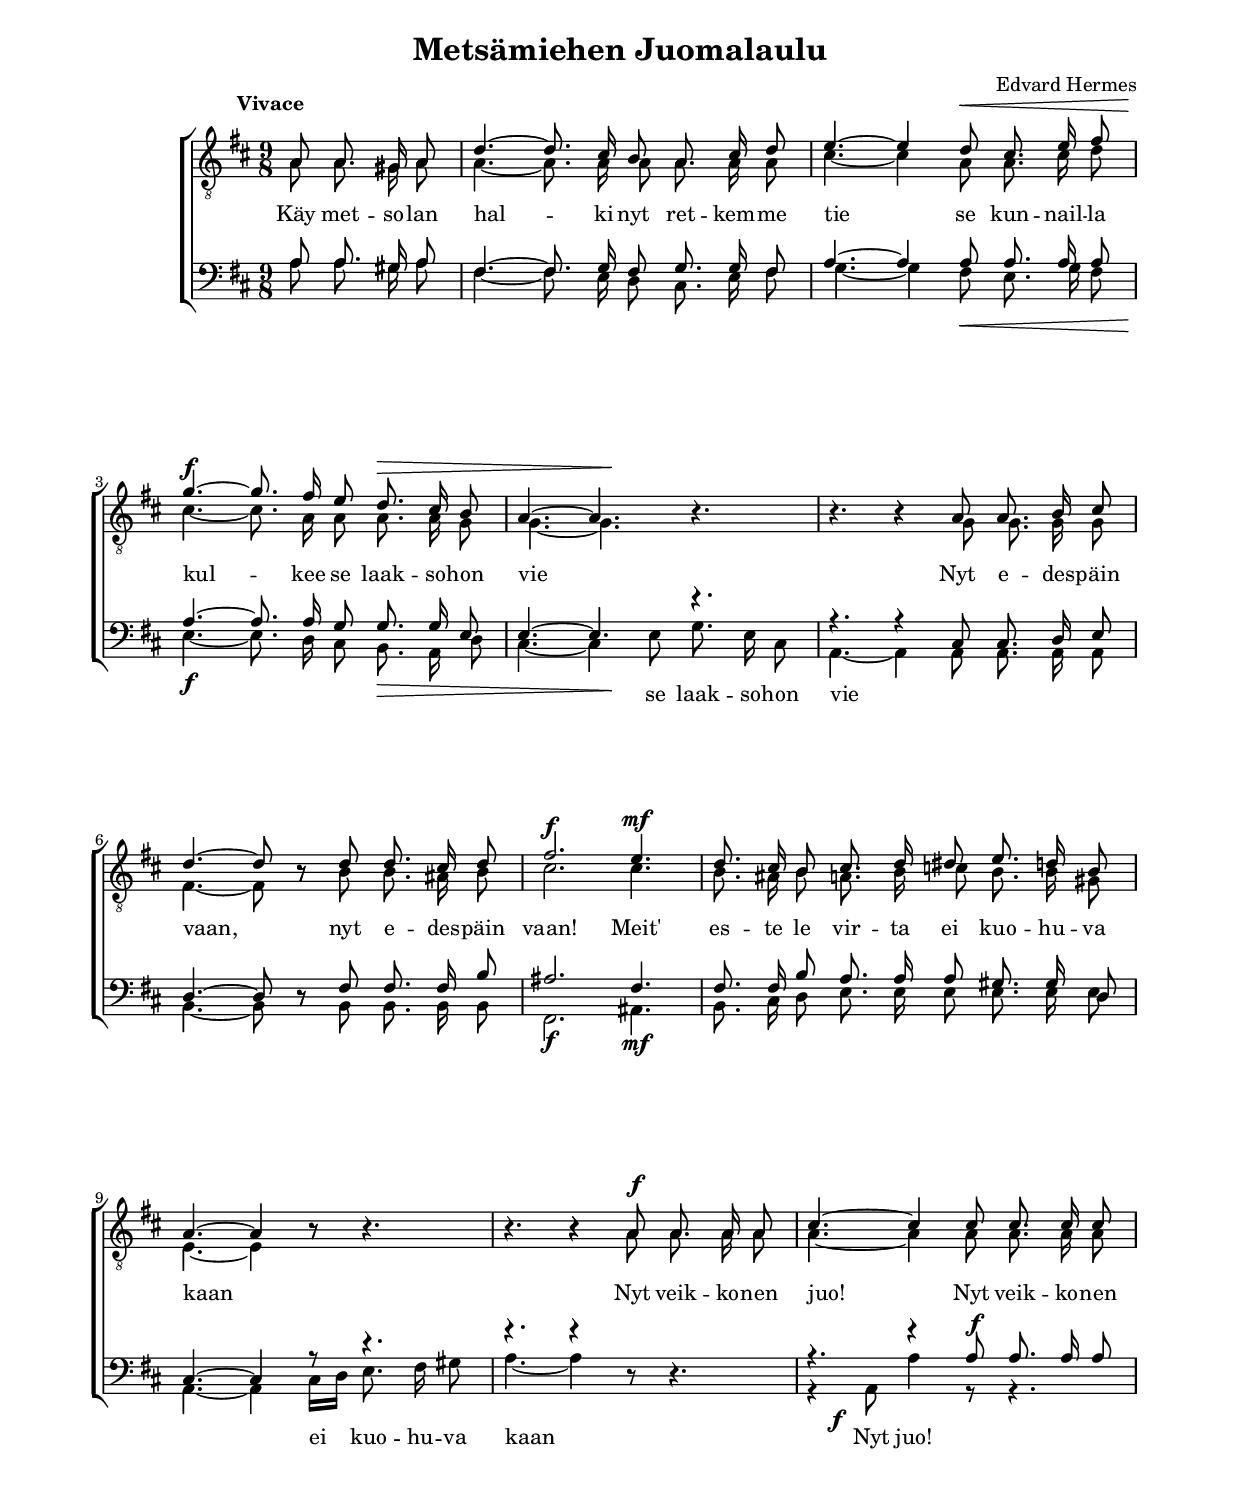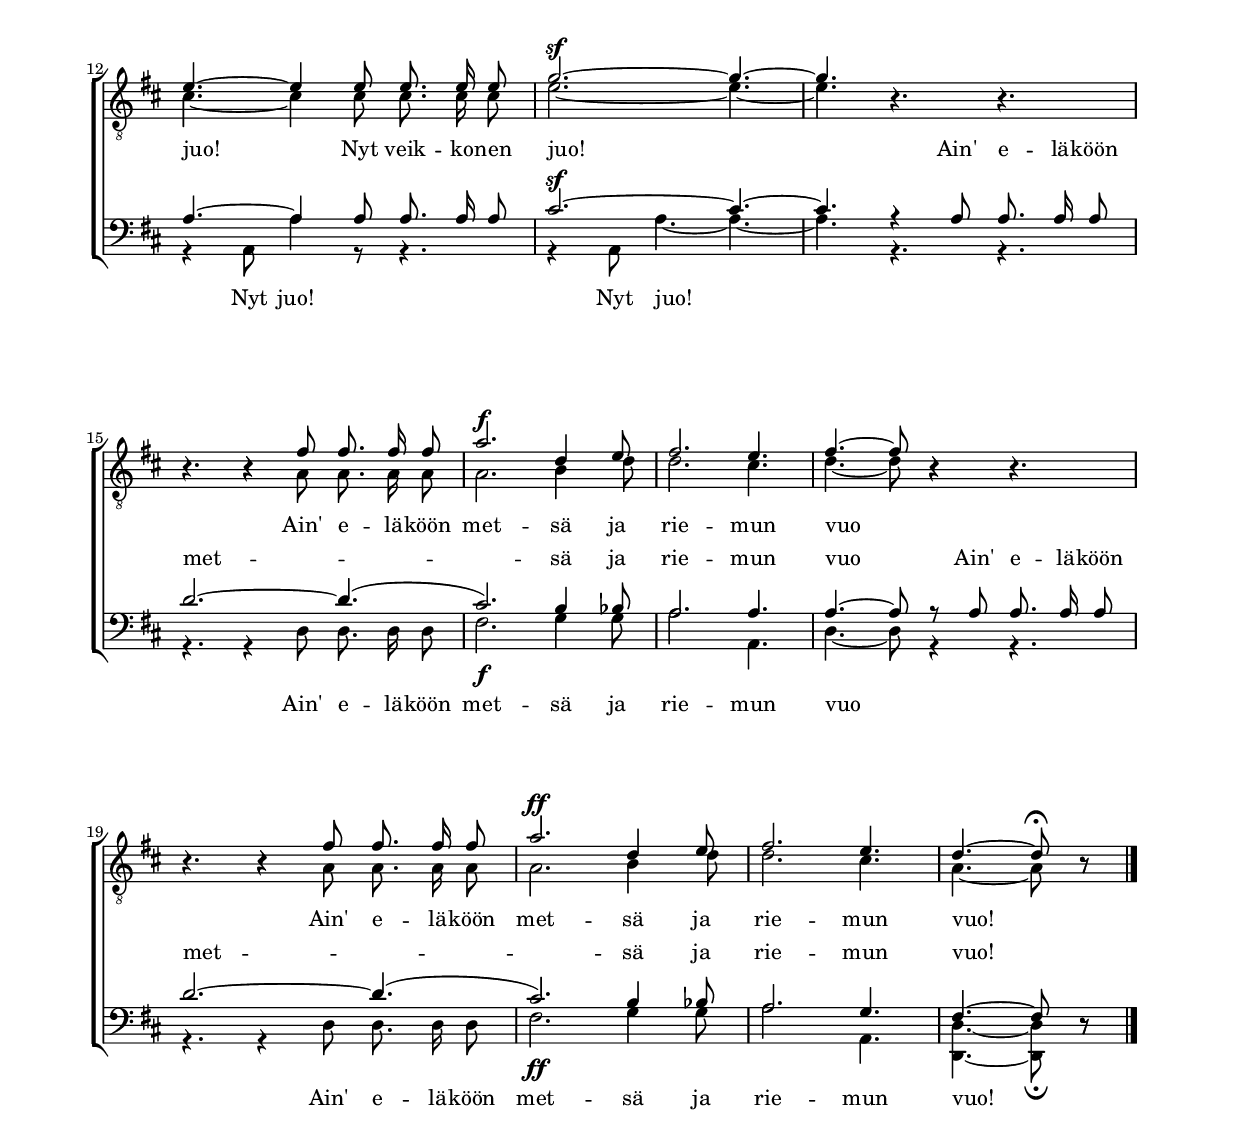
% LilyBin
\version "2.24.0"

\include "../../Include/midiVolume.ly"
\include "../../Include/copyright.ly"
\include "../../Include/customPaper.ly"

\bookOutputName "MetsamiehenJuomalaulu"
\pageHeader

global = {
	\time 9/8
	\key d \major
}

systemUp = \relative c' {
	\autoBeamOff
	\partial 2
	\override DynamicLineSpanner.staff-padding = #3

	s2 |

	s4. s4. s4. |
	s4. s4 s8\< s4. |
	s4.\f s4. s4.\> |
	s4. s4.\! s4. |

	s4. s4. s4. |
	s4. s4. s4. |
	s4.\f s4. s4.\mf |
	s4. s4. s4. |

	s4. s4. s4. |
	s4. s4 s8\f s4. |
	s4. s4. s4. |
	s4. s4. s4. |

	s4.\sf s4. s4. |
	s4. s4. s4. |
	s4. s4. s4. |
	s4.\f s4. s4. |

	s4. s4. s4. |
	s4. s4. s4. |
	s4. s4. s4. |
	s4.\ff s4. s4. |

	s4. s4. s4. |
	s4. s4

 	\bar "|."
}

systemBone = \relative c' {
	\autoBeamOff
	\partial 2
	\override DynamicLineSpanner.staff-padding = #3

	s2 |

	\repeat unfold 10 { s4. s4. s4. | }

	s4. s4 s8\f s4. |
	s4. s4. s4. |
	s4.\sf s4. s4. |

}

systemBtwo = \relative c' {
	\autoBeamOff
	\partial 2
	\override DynamicLineSpanner.staff-padding = #3

	s2 |

	s4. s4. s4. |
	s4. s4 s8\< s4. | \break
	s4.\f s4. s4.\> |
	s4. s4.\! s4. |

	s4. s4. s4. | \break
	s4. s4. s4. |
	s4.\f s4. s4.\mf |
	s4. s4. s4. | \break

	s4. s4. s4. |
	s4. s4. s4. |
	s8 s4\f s4. s4. | \break
	s4. s4. s4. |

	s4. s4. s4. |
	s4. s4. s4. | \break
	s4. s4. s4. |
	s4.\f s4. s4. |

	s4. s4. s4. |
	s4. s4. s4. | \break
	s4. s4. s4. |
	s4.\ff s4. s4. |

	s4. s4. s4. |
	s4. s4

 	\bar "|."
}

tOne = \relative c' {
	\autoBeamOff
	\partial 2
	\override Voice.Rest #'staff-position = #0

	a8^\markup {  \translate #'(-6 . 3) \bold Vivace } a8. gis16 a8 |

	d4.~ d8. cis16 b8 a8. cis16 d8 |
	e4.~ e4 d8 cis8. e16 fis8 |
	g4.~ g8. fis16 e8 d8. cis16 b8 |
	a4.~ a4. s4. |

	s4. r4 a8 a8. b16 cis8 |
	d4.~ d8 r8 d8 d8. cis16 d8 |
	fis2. e4. |
	d8. cis16 b8 cis8. d16 dis8 e8. d16 b8 |

	a4.~ a4 r8 s4. |
	s4. r4 a8 a8. a16 a8 |
	cis4.~ cis4 cis8 cis8. cis16 cis8 |
	e4.~ e4 e8 e8. e16 e8 |

	g2.~ g4.~ |
	g4. s4. s4. |
	s4. r4 fis8 fis8. fis16 fis8 |
	a2. d,4 e8 |

	fis2. e4. |
	fis4.~ fis8 r4 s4. |
	s4. r4 fis8 fis8. fis16 fis8 |
	a2. d,4 e8 |

	fis2. e4. |
	d4.~ d8\fermata r8
}

tTwo = \relative c' {
	\autoBeamOff
	\partial 2
	\override Voice.Rest #'staff-position = #0

	a8 a8. gis16 a8 |

	a4.~ a8. a16 a8 a8. a16 a8 |
	cis4.~ cis4 a8 a8. cis16 d8 |
	cis4.~ cis8. a16 a8 a8. a16 g8 |
	g4.~ g4. r4. |

	r4. r4 g8 g8. g16 g8 |
	fis4.~ fis8 r8 b8 b8. ais16 b8 |
	cis2. cis4. |
	b8. ais16 b8 a8. b16 c8 b8. b16 gis8 |

	e4.~ e4 r8 r4. |
	r4. r4 a8 a8. a16 a8 |
	a4.~ a4 a8 a8. a16 a8 |
	cis4.~ cis4 cis8 cis8. cis16 cis8 |

	e2.~ e4.~ |
	e4. r4. r4. |
	r4. r4 a,8 a8. a16 a8 |
	a2. b4 d8 |

	d2. cis4. |
	d4.~ d8 r4 r4. |
	r4. r4 a8 a8. a16 a8 |
	a2. b4 d8 |

	d2. cis4. |
	a4.~ a8 r8
}

bOne = \relative c' {
	\autoBeamOff
	\partial 2

	a8 a8. gis16 a8 |

	fis4.~ fis8. g16 fis8 g8. g16 fis8 |
	a4.~ a4 a8 a8. a16 a8 |
	a4.~ a8. a16 g8 g8. g16 e8 |
	e4.~ e4. r4. |

	r4. r4 cis8 cis8. d16 e8 |
	d4.~ d8  \once	\override Voice.Rest #'staff-position = #0 r8 fis8 fis8. fis16 b8 |
	ais2. fis4. |
	fis8. fis16 b8 a8. a16 a8 gis8. gis16 d8 |

	cis4.~ cis4 r8 r4. |
	r4. r4 s8 \once	\override Voice.Rest #'staff-position = #0 r4. |
	r4. r4 a'8 a8. a16 a8 |
	a4.~ a4 a8 a8. a16 a8 |

	cis2.~ cis4.~ |
	cis4. r4 a8 a8. a16 a8 |
	d2.~ d4.( |
	cis2.) b4 bes8 |

	a2. a4. |
	a4.~ a8 r8 a8 a8. a16 a8 |
	d2.~ d4.( |
	cis2.) b4 bes8 |

	a2. g4. |
	fis4.~ fis8  \once	\override Voice.Rest #'staff-position = #0 r8
}

bTwo = \relative c' {
	\autoBeamOff
	\partial 2
%	\override Voice.Rest #'staff-position = #0

	a8 a8. gis16 a8 |

	fis4.~ fis8. e16 d8 cis8. e16 fis8 |
	g4.~ g4 fis8 e8. g16 fis8 |
	e4.~ e8. d16 cis8 b8. a16 d8 |
	cis4.~ cis4 e8 g8. e16 cis8 |

	a4.~ a4 a8 a8. a16 a8 |
	b4.~ b8  \once	\override Voice.Rest #'staff-position = #0 r8 b8 b8. b16 b8 |
	fis2. ais4. |
	b8. cis16 d8 e8. e16 e8 e8. e16 e8 |

	a,4.~ a4 cis16[ d16] e8. fis16 gis8 |
	a4.~ a4 \once	\override Voice.Rest #'staff-position = #0 r8 s4. |
	r4 a,8 a'4 r8 r4. |
	r4 a,8 a'4 r8 r4. |

	r4 a,8 a'4.~ a4.~ |
	a4. r4. r4. |
	r4. r4 d,8 d8. d16 d8 |
	fis2. g4 g8 |

	a2. a,4. |
	d4.~ d8 r4 r4. |
	r4. r4 d8 d8. d16 d8 |
	fis2. g4 g8 |

	a2. a,4. |
	<d d,>4.~ <d d,>8\fermata  \once	\override Voice.Rest #'staff-position = #0 r8
}

tOneLyricOne = \lyricmode {
	Käy met -- so -- lan hal -- ki nyt ret -- kem -- me tie
	se kun -- nail -- la kul -- kee se laak -- so -- hon vie

	Nyt e -- des -- päin vaan, nyt e -- des -- päin vaan!
	Meit' es -- te le vir -- ta ei kuo -- hu -- va kaan

	Nyt veik -- ko -- nen juo!
	Nyt veik -- ko -- nen juo!
	Nyt veik -- ko -- nen juo!

	Ain' e -- lä -- köön met -- sä ja rie -- mun vuo
	Ain' e -- lä -- köön met -- sä ja rie -- mun vuo!
}

bTwoLyricOne = \lyricmode {

	\repeat unfold 22 { \skip 1}

	se laak -- so -- hon vie

	\repeat unfold 21 { \skip 1}

	ei kuo -- hu -- va kaan

	Nyt juo!
	Nyt juo!
	Nyt juo!

	Ain' e -- lä -- köön met -- sä ja rie -- mun vuo
	Ain' e -- lä -- köön met -- sä ja rie -- mun vuo!
}

bOneLyricOne = \lyricmode {

	\repeat unfold 53 { \skip 1}

	Ain' e -- lä -- köön met -- sä ja rie -- mun vuo
	Ain' e -- lä -- köön met -- sä ja rie -- mun vuo!
}

\include "midi.ly"
\score { % centered <<

	\metsamiehenJoumalauluHeader

	\new ChoirStaff <<
		\new Staff <<
			\global
			\clef "treble_8"
			\new Voice = "system" <<
				\dynamicUp
				\systemUp
			>>
			\new Voice = "tOne" <<
				\voiceOne
				\tOne
			>>
			\new Voice = "tTwo" <<
				\voiceTwo
				\tTwo
			>>
		>>
		\new Lyrics  {
			\lyricsto "tOne"
			\tOneLyricOne
		}
		\new Staff = "staff" <<
			\global
			\clef "bass"
			\new Voice = "system" <<
				\dynamicDown
				\systemBtwo
			>>
			\new Voice = "system" <<
				\dynamicUp
				\systemBone
			>>
			\new Voice = "bOne" <<
				\voiceOne
				\bOne
			>>
			\new Voice = "bTwo" <<
				\voiceTwo
				\bTwo
			>>
		>>
		\new Lyrics  \with { alignAboveContext = "staff" }{
			\lyricsto "bOne"
			\bOneLyricOne
		}
		\new Lyrics  {
			\lyricsto "bTwo"
			\bTwoLyricOne
		}
	>>
}  % End score

